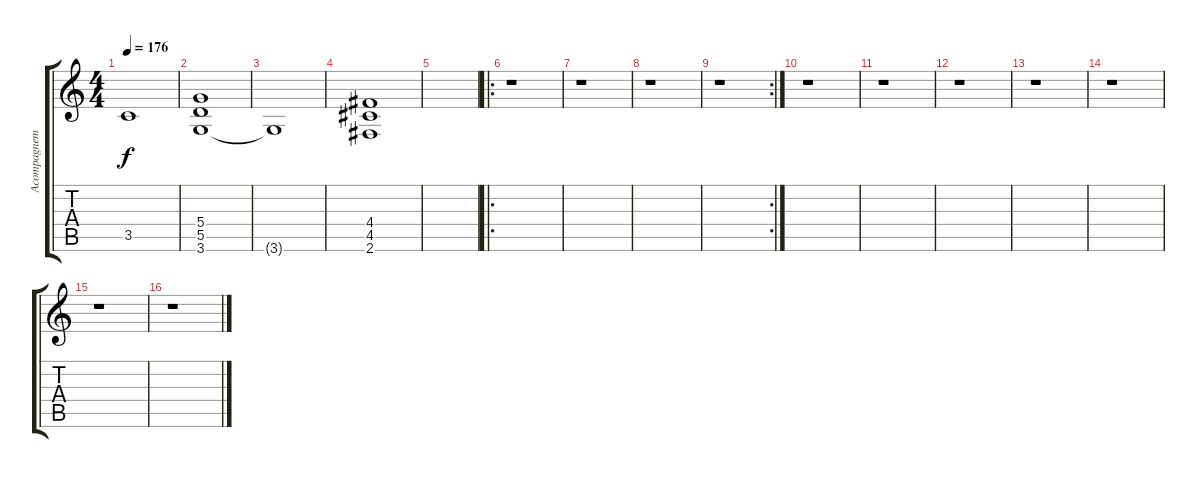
\track ("Acompagnement du solo" "Acompagnem") {instrument distortionguitar}
\staff {score tabs}
\tuning (E4 B3 G3 D3 A2 E2) {hide}
\ts (4 4)
\tempo 176
\clef g2
\ks c
3.5{t}.1{dy f} |
(5.4 5.5 3.6).1 |
3.6{t}.1 |
(4.4 4.5 2.6).1 |
|
\ro
r.1 |
r.1 |
r.1 |
\rc 2
r.1 |
r.1 |
r.1 |
r.1 |
r.1 |
r.1 |
r.1 |
r.1
